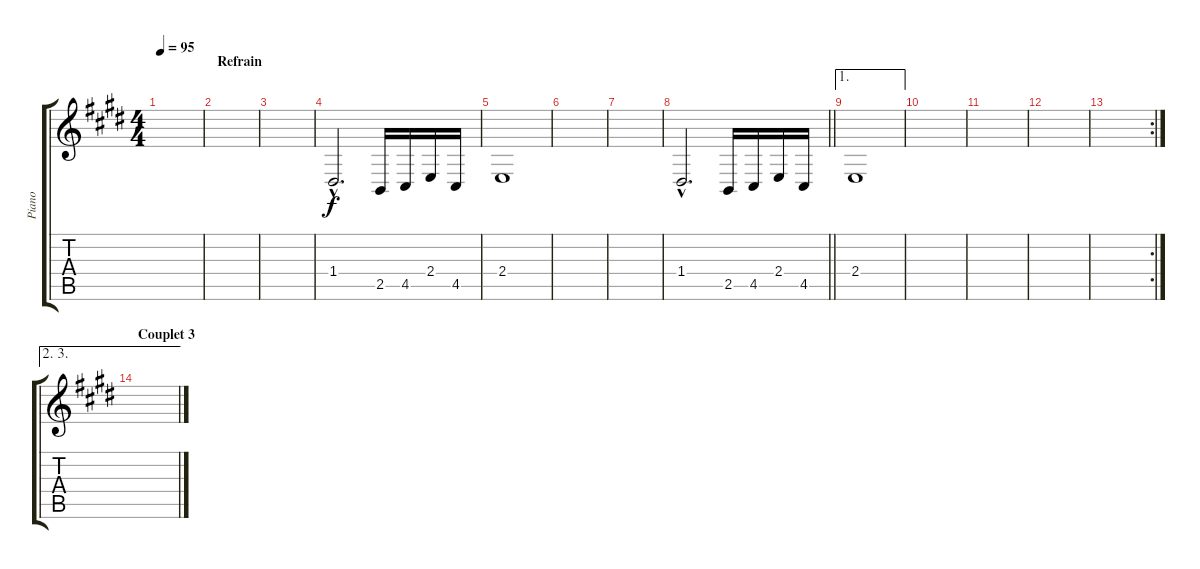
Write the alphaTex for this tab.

\track ("Piano" "Piano") {instrument drawbarorgan}
\staff {score tabs}
\tuning (E4 B3 G3 D3 A2 E2) {hide}
\ts (4 4)
\tempo 95
\clef g2
\ks e
|
\section ("" "Refrain")
|
|
1.4{hac}.2{d} 2.5.16 4.5.16 2.4.16 4.5.16 |
2.4.1 |
|
|
\barLineRight lightlight
1.4{hac}.2{d} 2.5.16 4.5.16 2.4.16 4.5.16 |
\ae 1
2.4.1 |
|
|
|
\rc 2
|
\ae (2 3)
\section ("" "Couplet 3")
